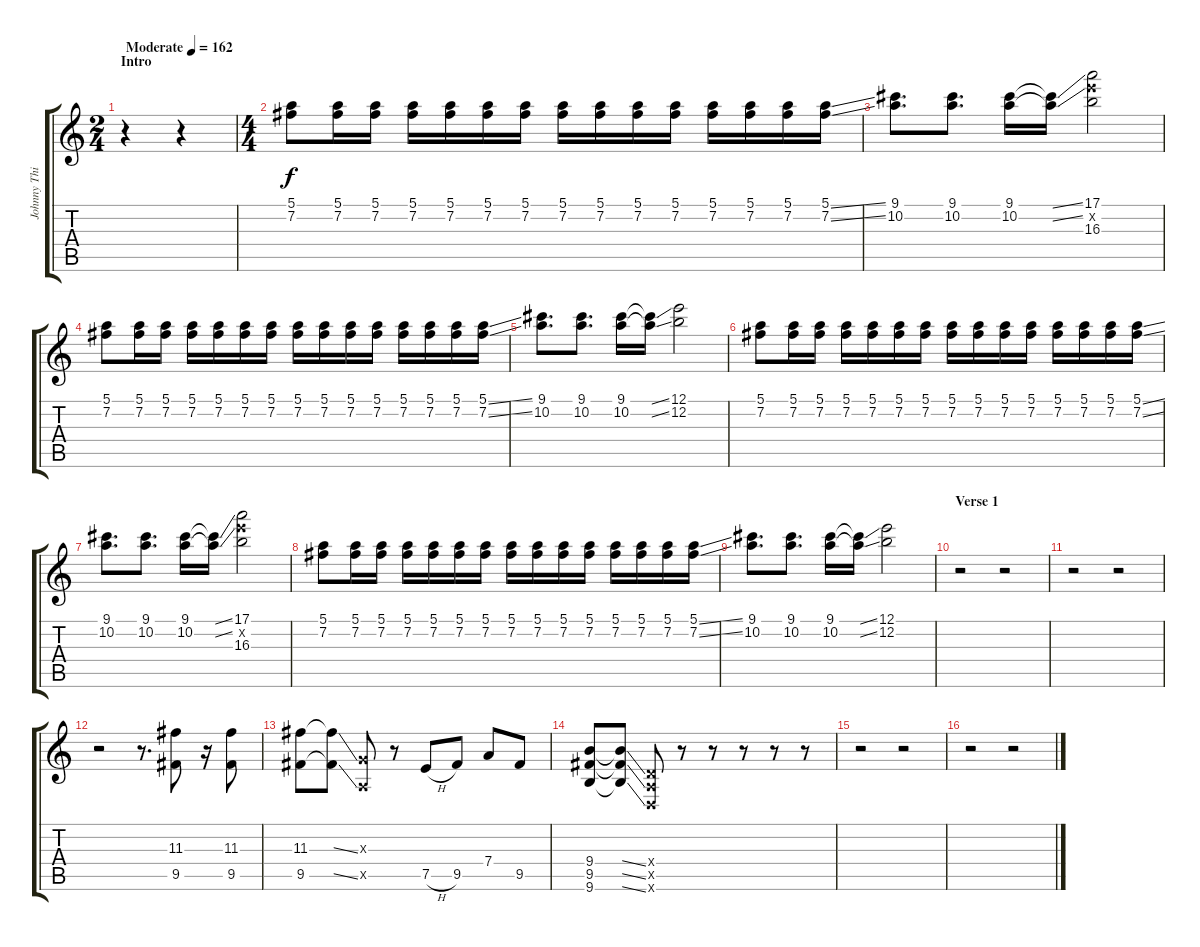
\track ("Johnny Third" "Johnny Thi") {instrument distortionguitar}
\staff {score tabs}
\tuning (E4 B3 G3 D3 A2 D2) {hide}
\ts (2 4)
\section ("" "Intro")
\tempo (162 "Moderate")
\clef g2
\ks c
r.4{dy f instrument distortionguitar} r.4 |
\ts (4 4)
(5.1 7.2).8 (5.1 7.2).16 (5.1 7.2).16 (5.1 7.2).16 (5.1 7.2).16 (5.1 7.2).16 (5.1 7.2).16 (5.1 7.2).16 (5.1 7.2).16 (5.1 7.2).16 (5.1 7.2).16 (5.1 7.2).16 (5.1 7.2).16 (5.1 7.2).16 (5.1{ss} 7.2{ss}).16 |
(9.1 10.2).8{d} (9.1 10.2).8{d} (9.1 10.2).16 (9.1{ss t} 10.2{ss t}).16 (17.1 17.2{x} 16.3).2 |
(5.1 7.2).8 (5.1 7.2).16 (5.1 7.2).16 (5.1 7.2).16 (5.1 7.2).16 (5.1 7.2).16 (5.1 7.2).16 (5.1 7.2).16 (5.1 7.2).16 (5.1 7.2).16 (5.1 7.2).16 (5.1 7.2).16 (5.1 7.2).16 (5.1 7.2).16 (5.1{ss} 7.2{ss}).16 |
(9.1 10.2).8{d} (9.1 10.2).8{d} (9.1 10.2).16 (9.1{ss t} 10.2{ss t}).16 (12.1 12.2).2 |
(5.1 7.2).8 (5.1 7.2).16 (5.1 7.2).16 (5.1 7.2).16 (5.1 7.2).16 (5.1 7.2).16 (5.1 7.2).16 (5.1 7.2).16 (5.1 7.2).16 (5.1 7.2).16 (5.1 7.2).16 (5.1 7.2).16 (5.1 7.2).16 (5.1 7.2).16 (5.1{ss} 7.2{ss}).16 |
(9.1 10.2).8{d} (9.1 10.2).8{d} (9.1 10.2).16 (9.1{ss t} 10.2{ss t}).16 (17.1 17.2{x} 16.3).2 |
(5.1 7.2).8 (5.1 7.2).16 (5.1 7.2).16 (5.1 7.2).16 (5.1 7.2).16 (5.1 7.2).16 (5.1 7.2).16 (5.1 7.2).16 (5.1 7.2).16 (5.1 7.2).16 (5.1 7.2).16 (5.1 7.2).16 (5.1 7.2).16 (5.1 7.2).16 (5.1{ss} 7.2{ss}).16 |
(9.1 10.2).8{d} (9.1 10.2).8{d} (9.1 10.2).16 (9.1{ss t} 10.2{ss t}).16 (12.1 12.2).2 |
\section ("" "Verse 1")
r.2 r.2 |
r.2 r.2 |
r.2 r.8{d} (11.3 9.5).8 r.16 (11.3 9.5).8 |
(11.3 9.5).8 (11.3{ss t} 9.5{ss t}).8 (0.3{x} 0.5{x}).8 r.8 7.5{h}.8 9.5.8 7.4.8 9.5.8 |
(9.4 9.5 9.6).8 (9.4{ss t} 9.5{ss t} 9.6{ss t}).8 (0.4{x} 0.5{x} 0.6{x}).8 r.8 r.8 r.8 r.8 r.8 |
r.2 r.2 |
r.2 r.2
